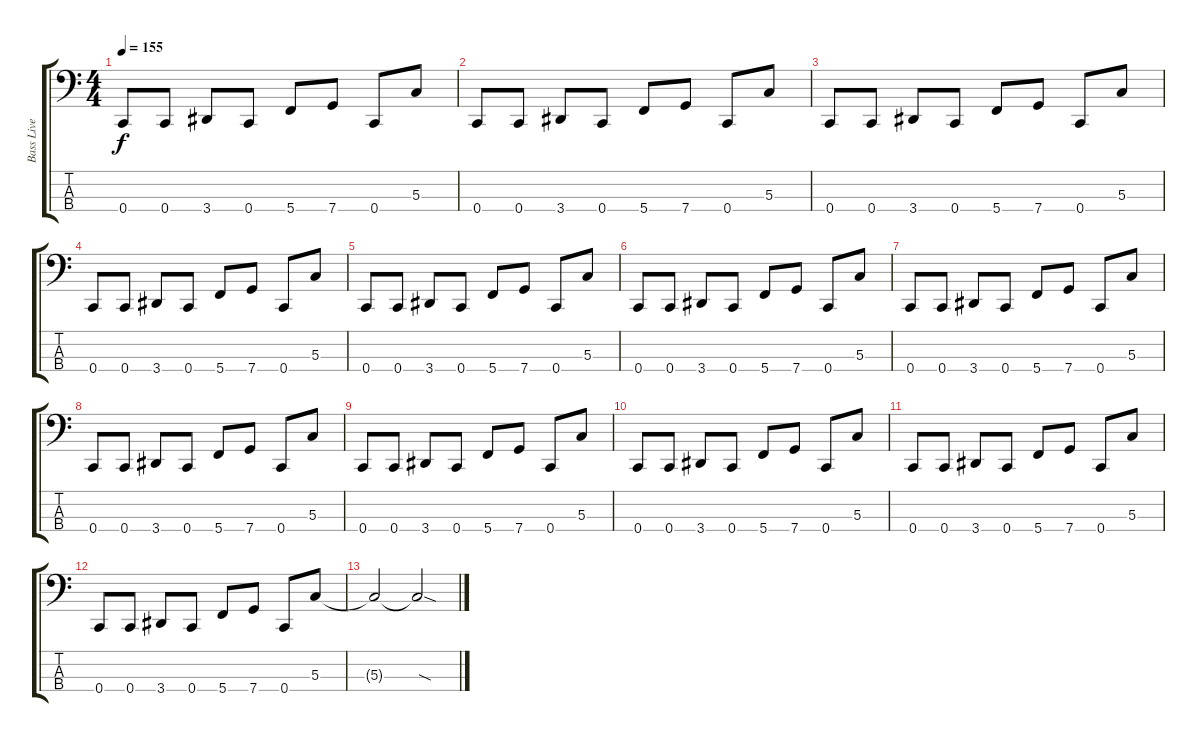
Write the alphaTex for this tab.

\track ("Bass Live (-1 step version)" "Bass Live ") {mute instrument acousticguitarsteel}
\staff {score tabs}
\tuning (F2 C2 G1 C1) {hide}
\ts (4 4)
\tempo 155
\clef f4
\ks c
0.4.8{dy f} 0.4.8 3.4.8 0.4.8 5.4.8 7.4.8 0.4.8 5.3.8 |
0.4.8 0.4.8 3.4.8 0.4.8 5.4.8 7.4.8 0.4.8 5.3.8 |
0.4.8 0.4.8 3.4.8 0.4.8 5.4.8 7.4.8 0.4.8 5.3.8 |
0.4.8 0.4.8 3.4.8 0.4.8 5.4.8 7.4.8 0.4.8 5.3.8 |
0.4.8 0.4.8 3.4.8 0.4.8 5.4.8 7.4.8 0.4.8 5.3.8 |
0.4.8 0.4.8 3.4.8 0.4.8 5.4.8 7.4.8 0.4.8 5.3.8 |
0.4.8 0.4.8 3.4.8 0.4.8 5.4.8 7.4.8 0.4.8 5.3.8 |
0.4.8 0.4.8 3.4.8 0.4.8 5.4.8 7.4.8 0.4.8 5.3.8 |
0.4.8 0.4.8 3.4.8 0.4.8 5.4.8 7.4.8 0.4.8 5.3.8 |
0.4.8 0.4.8 3.4.8 0.4.8 5.4.8 7.4.8 0.4.8 5.3.8 |
0.4.8 0.4.8 3.4.8 0.4.8 5.4.8 7.4.8 0.4.8 5.3.8 |
0.4.8 0.4.8 3.4.8 0.4.8 5.4.8 7.4.8 0.4.8 5.3.8 |
5.3{t}.2 5.3{sod t}.2
